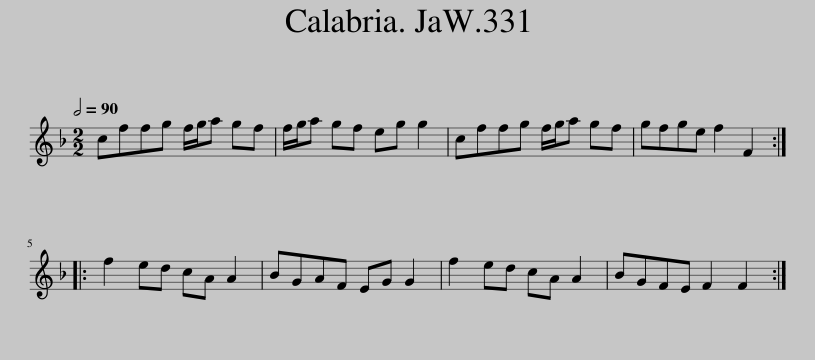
X:1
L:1/8
Q:1/2=90
M:2/2
I:linebreak $
K:F
V:1 treble
V:1
 cffg f/g/a gf | f/g/a gf eg g2 | cffg f/g/a gf | gfge f2 F2 ::$ f2 ed cA A2 | %5
 BGAF EG G2 | f2 ed cA A2 | BGFE F2 F2 :| %8
